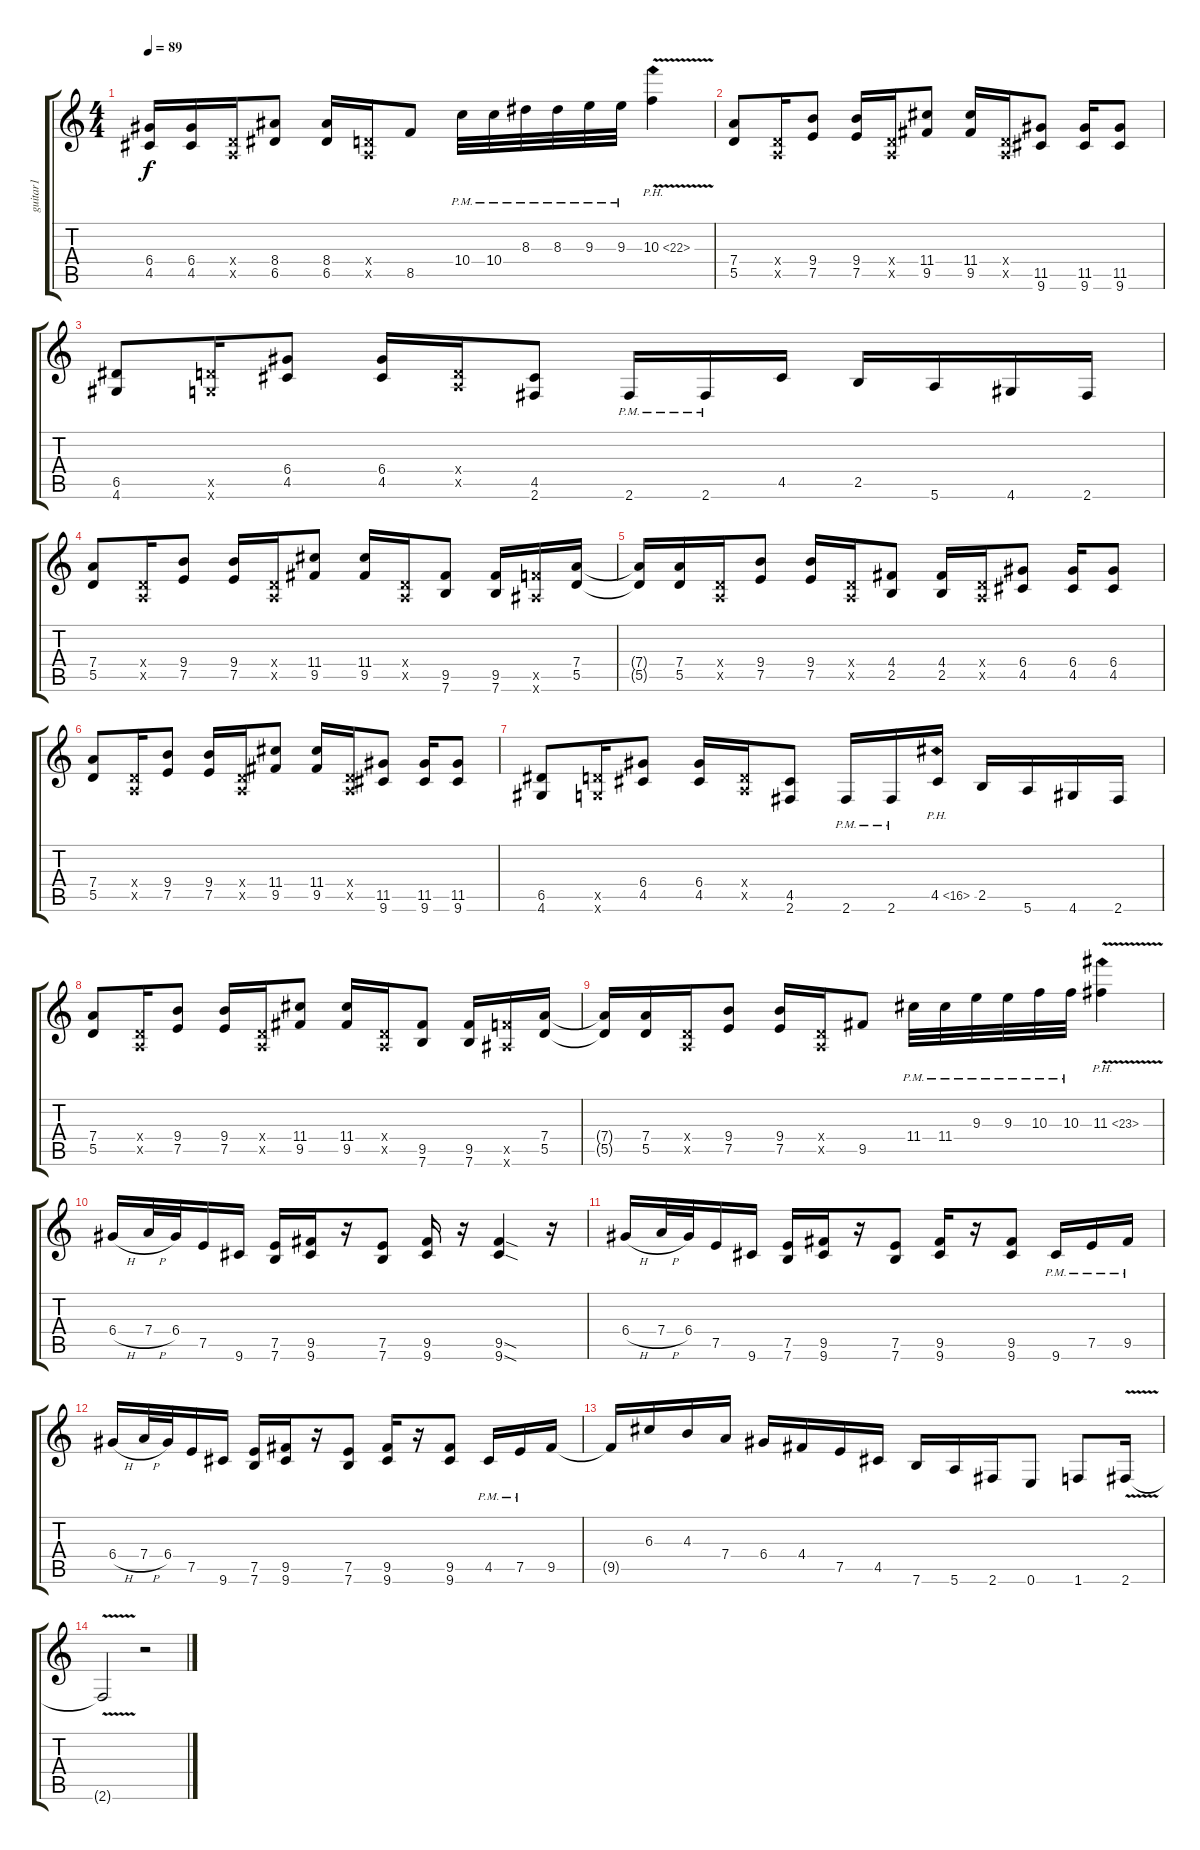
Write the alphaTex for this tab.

\track ("guitar1" "guitar1") {instrument distortionguitar}
\staff {score tabs}
\tuning (E4 B3 G3 D3 A2 E2) {hide}
\ts (4 4)
\tempo 89
\clef g2
\ks c
(6.4{t} 4.5{t}).16{dy f} (6.4 4.5).16 (0.4{x} 0.5{x}).16 (8.4 6.5).8 (8.4 6.5).16 (0.4{x} 0.5{x}).16 8.5.8 10.4{pm}.32 10.4{pm}.32 8.3{pm}.32 8.3{pm}.32 9.3{pm}.32 9.3{pm}.32 10.3{ph 12 v}.4 |
(7.4 5.5).8 (0.4{x} 0.5{x}).16 (9.4 7.5).8 (9.4 7.5).16 (0.4{x} 0.5{x}).16 (11.4 9.5).8 (11.4 9.5).16 (0.4{x} 0.5{x}).16 (11.5 9.6).8 (11.5 9.6).16 (11.5 9.6).8 |
(6.5 4.6).8 (5.5{x} 3.6{x}).16 (6.4 4.5).8 (6.4 4.5).16 (0.4{x} 0.5{x}).16 (4.5 2.6).8 2.6{pm}.16 2.6{pm}.16 4.5.16 2.5.16 5.6.16 4.6.16 2.6.16 |
(7.4 5.5).8 (0.4{x} 0.5{x}).16 (9.4 7.5).8 (9.4 7.5).16 (0.4{x} 0.5{x}).16 (11.4 9.5).8 (11.4 9.5).16 (0.4{x} 0.5{x}).16 (9.5 7.6).8 (9.5 7.6).16 (8.5{x} 6.6{x}).16 (7.4 5.5).16 |
(7.4{t} 5.5{t}).16 (7.4 5.5).16 (0.4{x} 0.5{x}).16 (9.4 7.5).8 (9.4 7.5).16 (0.4{x} 0.5{x}).16 (4.4 2.5).8 (4.4 2.5).16 (0.4{x} 0.5{x}).16 (6.4 4.5).8 (6.4 4.5).16 (6.4 4.5).8 |
(7.4 5.5).8 (0.4{x} 0.5{x}).16 (9.4 7.5).8 (9.4 7.5).16 (0.4{x} 0.5{x}).16 (11.4 9.5).8 (11.4 9.5).16 (0.4{x} 0.5{x}).16 (11.5 9.6).8 (11.5 9.6).16 (11.5 9.6).8 |
(6.5 4.6).8 (5.5{x} 3.6{x}).16 (6.4 4.5).8 (6.4 4.5).16 (0.4{x} 0.5{x}).16 (4.5 2.6).8 2.6{pm}.16 2.6{pm}.16 4.5{ph 12}.16 2.5.16 5.6.16 4.6.16 2.6.16 |
(7.4 5.5).8 (0.4{x} 0.5{x}).16 (9.4 7.5).8 (9.4 7.5).16 (0.4{x} 0.5{x}).16 (11.4 9.5).8 (11.4 9.5).16 (0.4{x} 0.5{x}).16 (9.5 7.6).8 (9.5 7.6).16 (8.5{x} 6.6{x}).16 (7.4 5.5).16 |
(7.4{t} 5.5{t}).16 (7.4 5.5).16 (0.4{x} 0.5{x}).16 (9.4 7.5).8 (9.4 7.5).16 (0.4{x} 0.5{x}).16 9.5.8 11.4{pm}.32 11.4{pm}.32 9.3{pm}.32 9.3{pm}.32 10.3{pm}.32 10.3{pm}.32 11.3{ph 12 v}.4 |
6.4{h}.16 7.4{h}.32 6.4.32 7.5.16 9.6.16 (7.5 7.6).16 (9.5 9.6).16 r.16 (7.5 7.6).8 (9.5 9.6).16 r.16 (9.5{sod} 9.6{sod}).4 r.16 |
6.4{h}.16 7.4{h}.32 6.4.32 7.5.16 9.6.16 (7.5 7.6).16 (9.5 9.6).16 r.16 (7.5 7.6).8 (9.5 9.6).16 r.16 (9.5 9.6).8 9.6{pm}.16 7.5{pm}.16 9.5{pm}.16 |
6.4{h}.16 7.4{h}.32 6.4.32 7.5.16 9.6.16 (7.5 7.6).16 (9.5 9.6).16 r.16 (7.5 7.6).8 (9.5 9.6).16 r.16 (9.5 9.6).8 4.5{pm}.16 7.5{pm}.16 9.5.16 |
9.5{t}.16 6.3.16 4.3.16 7.4.16 6.4.16 4.4.16 7.5.16 4.5.16 7.6.16 5.6.16 2.6.16 0.6.8 1.6.8 2.6{v}.16 |
2.6{t}.2 r.2
